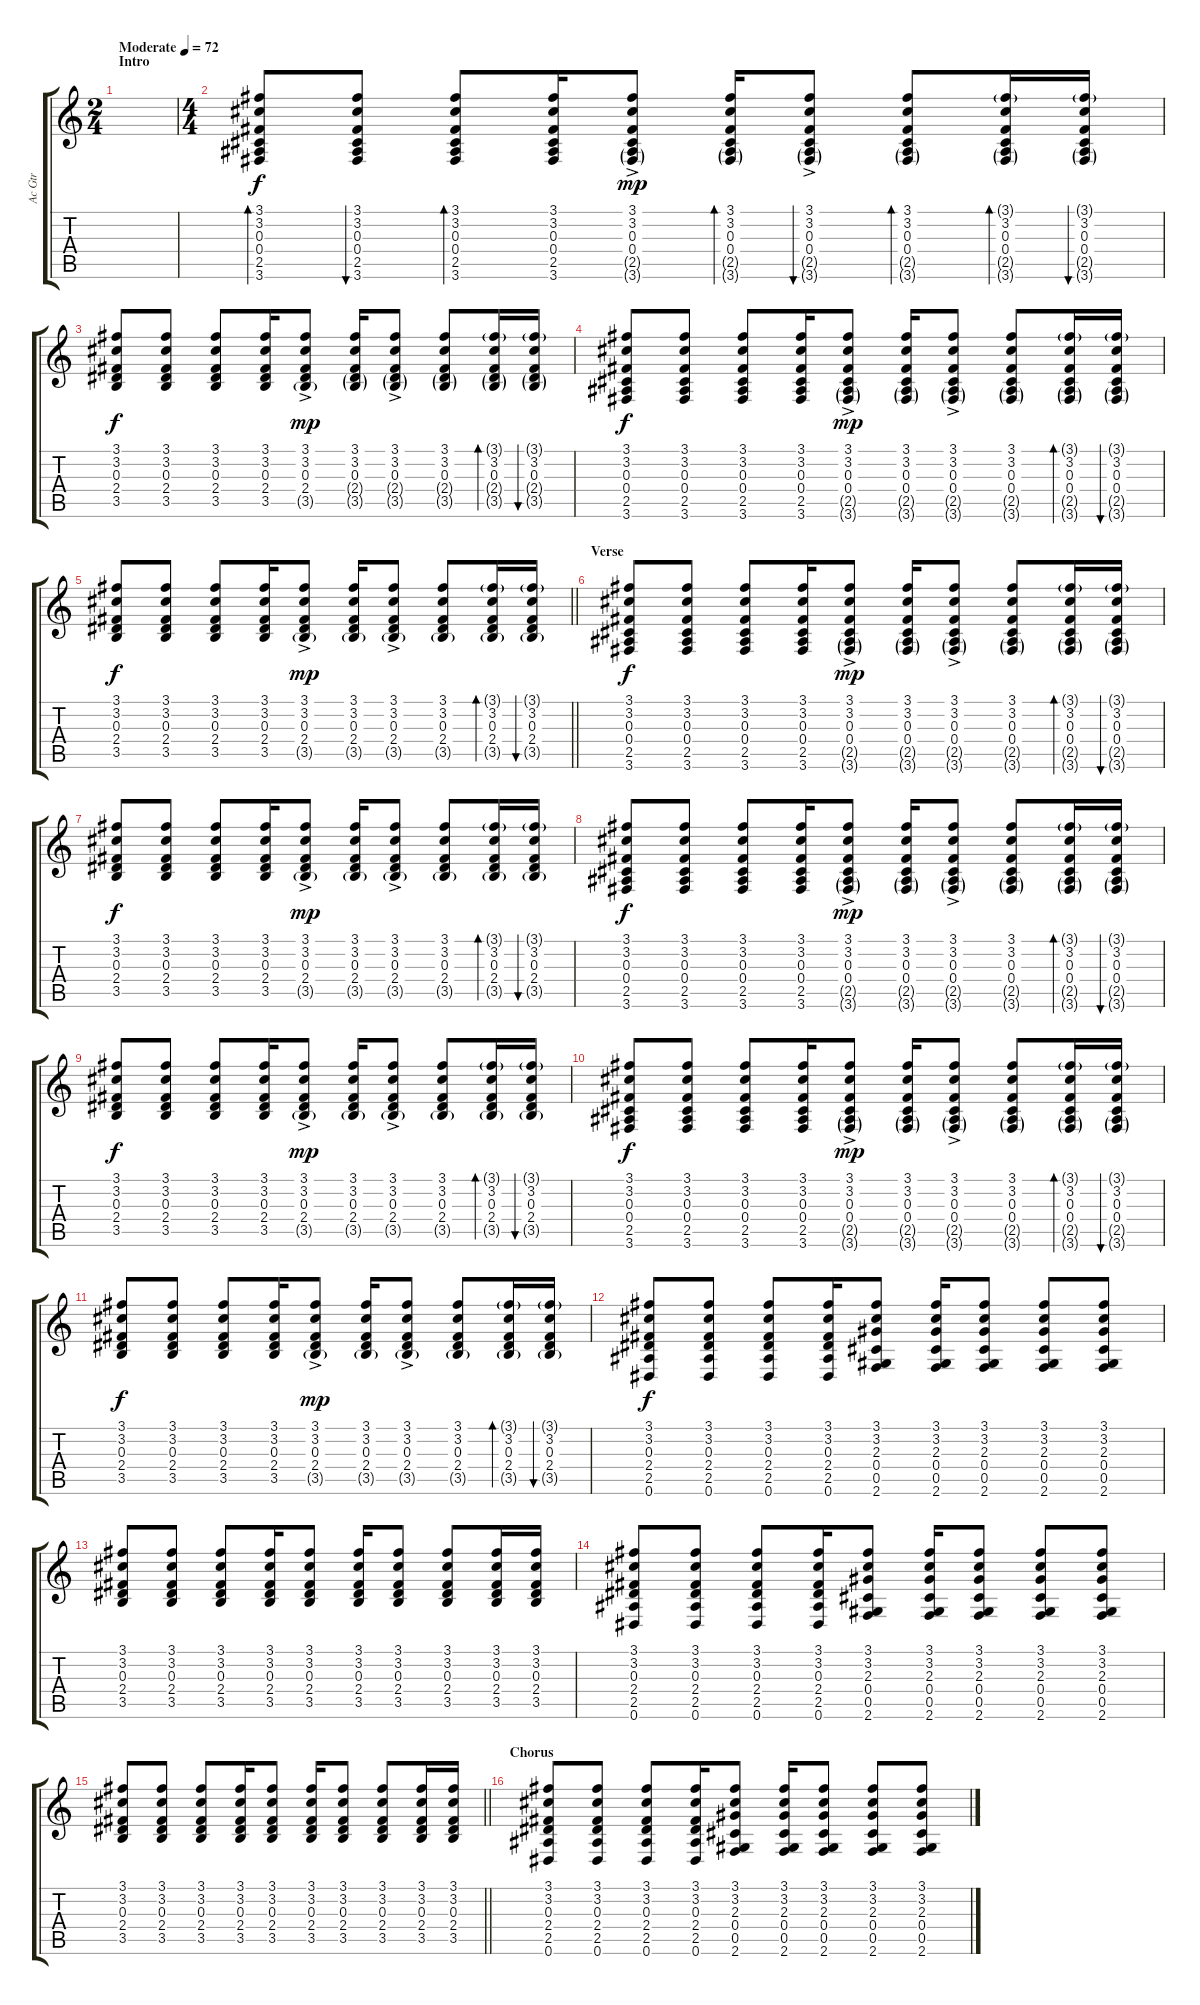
\track ("Ac Gtr" "Ac Gtr") {instrument acousticguitarsteel}
\staff {score tabs}
\tuning (Eb4 Bb3 Gb3 Db3 Ab2 Eb2) {hide}
\ts (2 4)
\section ("" "Intro")
\tempo (72 "Moderate")
\clef g2
\ks c
|
\ts (4 4)
(3.1 3.2 0.3 0.4 2.5 3.6).8{bd 60} (3.1 3.2 0.3 0.4 2.5 3.6).8{bu 30} (3.1 3.2 0.3 0.4 2.5 3.6).8{bd 30} (3.1 3.2 0.3 0.4 2.5 3.6).16 (3.1{ac} 3.2 0.3 0.4 2.5{g} 3.6{g}).8{dy mp} (3.1 3.2 0.3 0.4 2.5{g} 3.6{g}).16{bd 30} (3.1{ac} 3.2 0.3 0.4 2.5{g} 3.6{g}).8{bu 30} (3.1 3.2 0.3 0.4 2.5{g} 3.6{g}).8{bd 30} (3.1{g} 3.2 0.3 0.4 2.5{g} 3.6{g}).16{bd 30} (3.1{g} 3.2 0.3 0.4 2.5{g} 3.6{g}).16{bu 30} |
(3.1 3.2 0.3 2.4 3.5).8{dy f} (3.1 3.2 0.3 2.4 3.5).8 (3.1 3.2 0.3 2.4 3.5).8 (3.1 3.2 0.3 2.4 3.5).16 (3.1{ac} 3.2 0.3 2.4 3.5{g}).8{dy mp} (3.1 3.2 0.3 2.4{g} 3.5{g}).16 (3.1{ac} 3.2 0.3 2.4{g} 3.5{g}).8 (3.1 3.2 0.3 2.4{g} 3.5{g}).8 (3.1{g} 3.2 0.3 2.4{g} 3.5{g}).16{bd 30} (3.1{g} 3.2 0.3 2.4{g} 3.5{g}).16{bu 30} |
(3.1 3.2 0.3 0.4 2.5 3.6).8{dy f} (3.1 3.2 0.3 0.4 2.5 3.6).8 (3.1 3.2 0.3 0.4 2.5 3.6).8 (3.1 3.2 0.3 0.4 2.5 3.6).16 (3.1{ac} 3.2 0.3 0.4 2.5{g} 3.6{g}).8{dy mp} (3.1 3.2 0.3 0.4 2.5{g} 3.6{g}).16 (3.1{ac} 3.2 0.3 0.4 2.5{g} 3.6{g}).8 (3.1 3.2 0.3 0.4 2.5{g} 3.6{g}).8 (3.1{g} 3.2 0.3 0.4 2.5{g} 3.6{g}).16{bd 30} (3.1{g} 3.2 0.3 0.4 2.5{g} 3.6{g}).16{bu 30} |
\barLineRight lightlight
(3.1 3.2 0.3 2.4 3.5).8{dy f} (3.1 3.2 0.3 2.4 3.5).8 (3.1 3.2 0.3 2.4 3.5).8 (3.1 3.2 0.3 2.4 3.5).16 (3.1{ac} 3.2 0.3 2.4 3.5{g}).8{dy mp} (3.1 3.2 0.3 2.4 3.5{g}).16 (3.1{ac} 3.2 0.3 2.4 3.5{g}).8 (3.1 3.2 0.3 2.4 3.5{g}).8 (3.1{g} 3.2 0.3 2.4 3.5{g}).16{bd 30} (3.1{g} 3.2 0.3 2.4 3.5{g}).16{bu 30} |
\section ("" "Verse")
(3.1 3.2 0.3 0.4 2.5 3.6).8{dy f} (3.1 3.2 0.3 0.4 2.5 3.6).8 (3.1 3.2 0.3 0.4 2.5 3.6).8 (3.1 3.2 0.3 0.4 2.5 3.6).16 (3.1{ac} 3.2 0.3 0.4 2.5{g} 3.6{g}).8{dy mp} (3.1 3.2 0.3 0.4 2.5{g} 3.6{g}).16 (3.1{ac} 3.2 0.3 0.4 2.5{g} 3.6{g}).8 (3.1 3.2 0.3 0.4 2.5{g} 3.6{g}).8 (3.1{g} 3.2 0.3 0.4 2.5{g} 3.6{g}).16{bd 30} (3.1{g} 3.2 0.3 0.4 2.5{g} 3.6{g}).16{bu 30} |
(3.1 3.2 0.3 2.4 3.5).8{dy f} (3.1 3.2 0.3 2.4 3.5).8 (3.1 3.2 0.3 2.4 3.5).8 (3.1 3.2 0.3 2.4 3.5).16 (3.1{ac} 3.2 0.3 2.4 3.5{g}).8{dy mp} (3.1 3.2 0.3 2.4 3.5{g}).16 (3.1{ac} 3.2 0.3 2.4 3.5{g}).8 (3.1 3.2 0.3 2.4 3.5{g}).8 (3.1{g} 3.2 0.3 2.4 3.5{g}).16{bd 30} (3.1{g} 3.2 0.3 2.4 3.5{g}).16{bu 30} |
(3.1 3.2 0.3 0.4 2.5 3.6).8{dy f} (3.1 3.2 0.3 0.4 2.5 3.6).8 (3.1 3.2 0.3 0.4 2.5 3.6).8 (3.1 3.2 0.3 0.4 2.5 3.6).16 (3.1{ac} 3.2 0.3 0.4 2.5{g} 3.6{g}).8{dy mp} (3.1 3.2 0.3 0.4 2.5{g} 3.6{g}).16 (3.1{ac} 3.2 0.3 0.4 2.5{g} 3.6{g}).8 (3.1 3.2 0.3 0.4 2.5{g} 3.6{g}).8 (3.1{g} 3.2 0.3 0.4 2.5{g} 3.6{g}).16{bd 30} (3.1{g} 3.2 0.3 0.4 2.5{g} 3.6{g}).16{bu 30} |
(3.1 3.2 0.3 2.4 3.5).8{dy f} (3.1 3.2 0.3 2.4 3.5).8 (3.1 3.2 0.3 2.4 3.5).8 (3.1 3.2 0.3 2.4 3.5).16 (3.1{ac} 3.2 0.3 2.4 3.5{g}).8{dy mp} (3.1 3.2 0.3 2.4 3.5{g}).16 (3.1{ac} 3.2 0.3 2.4 3.5{g}).8 (3.1 3.2 0.3 2.4 3.5{g}).8 (3.1{g} 3.2 0.3 2.4 3.5{g}).16{bd 30} (3.1{g} 3.2 0.3 2.4 3.5{g}).16{bu 30} |
(3.1 3.2 0.3 0.4 2.5 3.6).8{dy f} (3.1 3.2 0.3 0.4 2.5 3.6).8 (3.1 3.2 0.3 0.4 2.5 3.6).8 (3.1 3.2 0.3 0.4 2.5 3.6).16 (3.1{ac} 3.2 0.3 0.4 2.5{g} 3.6{g}).8{dy mp} (3.1 3.2 0.3 0.4 2.5{g} 3.6{g}).16 (3.1{ac} 3.2 0.3 0.4 2.5{g} 3.6{g}).8 (3.1 3.2 0.3 0.4 2.5{g} 3.6{g}).8 (3.1{g} 3.2 0.3 0.4 2.5{g} 3.6{g}).16{bd 30} (3.1{g} 3.2 0.3 0.4 2.5{g} 3.6{g}).16{bu 30} |
(3.1 3.2 0.3 2.4 3.5).8{dy f} (3.1 3.2 0.3 2.4 3.5).8 (3.1 3.2 0.3 2.4 3.5).8 (3.1 3.2 0.3 2.4 3.5).16 (3.1{ac} 3.2 0.3 2.4 3.5{g}).8{dy mp} (3.1 3.2 0.3 2.4 3.5{g}).16 (3.1{ac} 3.2 0.3 2.4 3.5{g}).8 (3.1 3.2 0.3 2.4 3.5{g}).8 (3.1{g} 3.2 0.3 2.4 3.5{g}).16{bd 30} (3.1{g} 3.2 0.3 2.4 3.5{g}).16{bu 30} |
(3.1 3.2 0.3 2.4 2.5 0.6).8{dy f} (3.1 3.2 0.3 2.4 2.5 0.6).8 (3.1 3.2 0.3 2.4 2.5 0.6).8 (3.1 3.2 0.3 2.4 2.5 0.6).16 (3.1 3.2 2.3 0.4 0.5 2.6).8 (3.1 3.2 2.3 0.4 0.5 2.6).16 (3.1 3.2 2.3 0.4 0.5 2.6).8 (3.1 3.2 2.3 0.4 0.5 2.6).8 (3.1 3.2 2.3 0.4 0.5 2.6).8 |
(3.1 3.2 0.3 2.4 3.5).8 (3.1 3.2 0.3 2.4 3.5).8 (3.1 3.2 0.3 2.4 3.5).8 (3.1 3.2 0.3 2.4 3.5).16 (3.1 3.2 0.3 2.4 3.5).8 (3.1 3.2 0.3 2.4 3.5).16 (3.1 3.2 0.3 2.4 3.5).8 (3.1 3.2 0.3 2.4 3.5).8 (3.1 3.2 0.3 2.4 3.5).16 (3.1 3.2 0.3 2.4 3.5).16 |
(3.1 3.2 0.3 2.4 2.5 0.6).8 (3.1 3.2 0.3 2.4 2.5 0.6).8 (3.1 3.2 0.3 2.4 2.5 0.6).8 (3.1 3.2 0.3 2.4 2.5 0.6).16 (3.1 3.2 2.3 0.4 0.5 2.6).8 (3.1 3.2 2.3 0.4 0.5 2.6).16 (3.1 3.2 2.3 0.4 0.5 2.6).8 (3.1 3.2 2.3 0.4 0.5 2.6).8 (3.1 3.2 2.3 0.4 0.5 2.6).8 |
\barLineRight lightlight
(3.1 3.2 0.3 2.4 3.5).8 (3.1 3.2 0.3 2.4 3.5).8 (3.1 3.2 0.3 2.4 3.5).8 (3.1 3.2 0.3 2.4 3.5).16 (3.1 3.2 0.3 2.4 3.5).8 (3.1 3.2 0.3 2.4 3.5).16 (3.1 3.2 0.3 2.4 3.5).8 (3.1 3.2 0.3 2.4 3.5).8 (3.1 3.2 0.3 2.4 3.5).16 (3.1 3.2 0.3 2.4 3.5).16 |
\section ("" "Chorus")
(3.1 3.2 0.3 2.4 2.5 0.6).8 (3.1 3.2 0.3 2.4 2.5 0.6).8 (3.1 3.2 0.3 2.4 2.5 0.6).8 (3.1 3.2 0.3 2.4 2.5 0.6).16 (3.1 3.2 2.3 0.4 0.5 2.6).8 (3.1 3.2 2.3 0.4 0.5 2.6).16 (3.1 3.2 2.3 0.4 0.5 2.6).8 (3.1 3.2 2.3 0.4 0.5 2.6).8 (3.1 3.2 2.3 0.4 0.5 2.6).8
